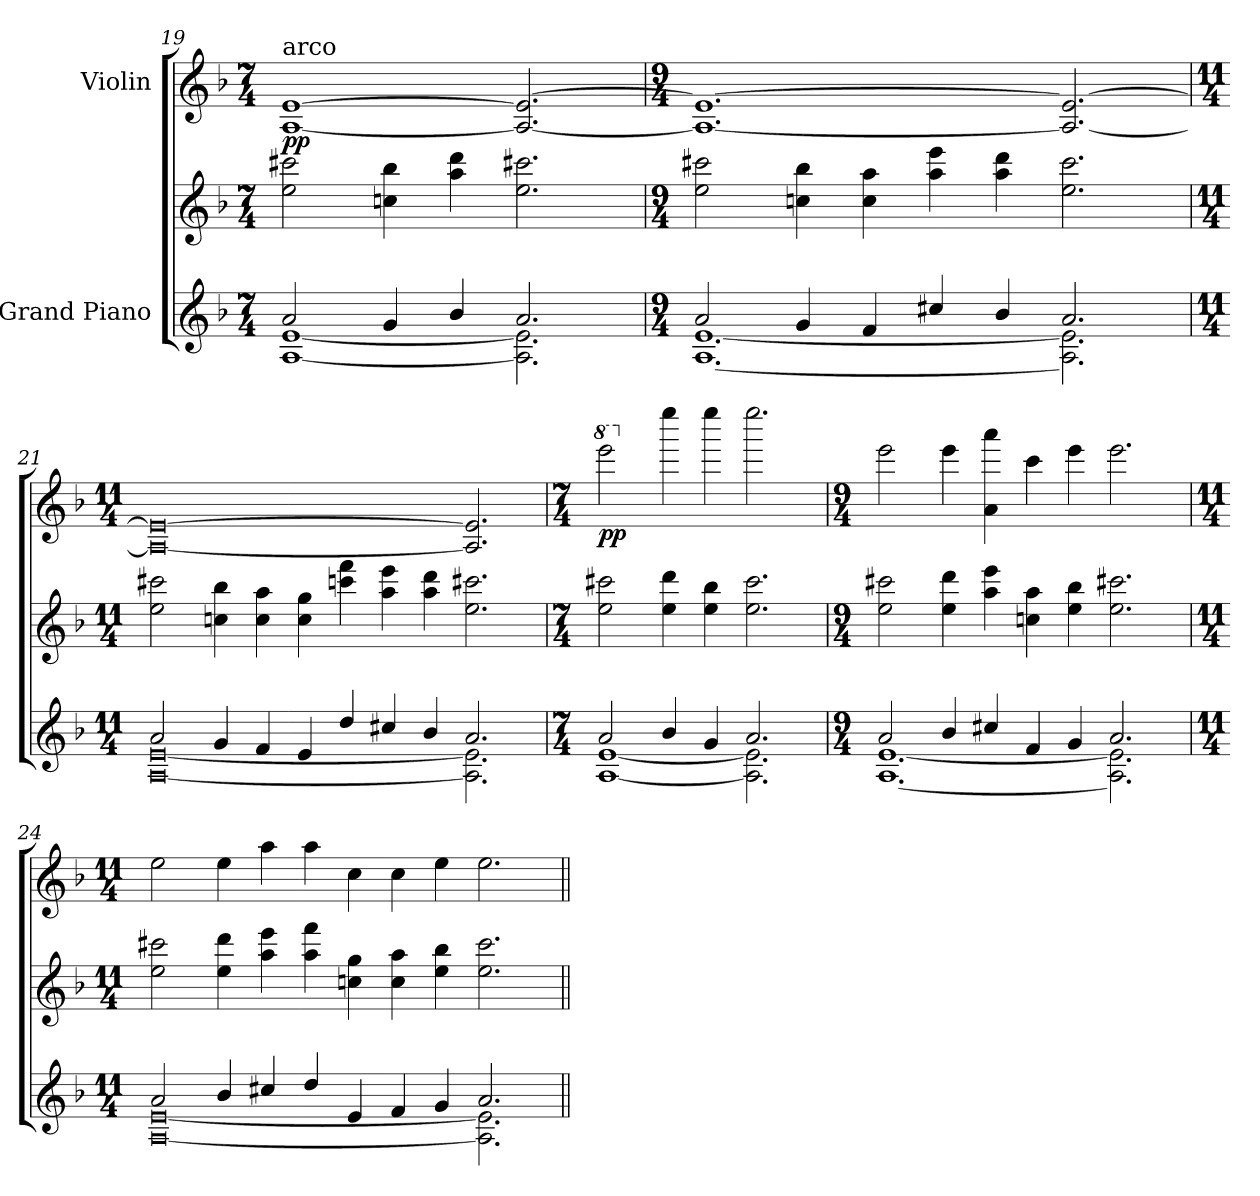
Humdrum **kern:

**kern	**kern	**kern	**dynam
*part2	*part2	*part1	*part1
*staff3	*staff2	*staff1	*staff1
*I"Grand Piano	*	*I"Violin	*
*clefG2	*clefG2	*clefG2	*
*k[b-]	*k[b-]	*k[b-]	*
*F:	*F:	*F:	*
*M7/4	*M7/4	*M7/4	*
=19	=19	=19	=19
*^	*	*	*
!	!	!	!LO:TX:a:color=#000000:t=arco	!
!	!	!	!	!LO:DY:b
2a/	[<1e [<1A	2ccc#X\ 2ee\	[>1e [<1A	pp
4g/	.	4bb-\ 4ccn\	.	.
4b-/	.	4ddd\ 4aa\	.	.
2.a/	2.e\] 2.A\]	2.ccc#X\ 2.ee\	2.e/_> 2.A/_<	.
!!LO:LB:g=z
=20	=20	=20	=20	=20
*M9/4	*	*M9/4	*M9/4	*
2a/	[<1.e [<1.A	2ccc#X\ 2ee\	1.e_> 1.A_<	.
4g/	.	4bb-\ 4ccn\	.	.
4f/	.	4aa\ 4cc\	.	.
4cc#X/	.	4eee\ 4aa\	.	.
4b-/	.	4ddd\ 4aa\	.	.
2.a/	2.e\] 2.A\]	2.ccc#\ 2.ee\	2.e/_> 2.A/_<	.
=21	=21	=21	=21	=21
*M11/4	*	*M11/4	*M11/4	*
2a/	[<0e [<0A	2ccc#X\ 2ee\	0e_> 0A_<	.
4g/	.	4bb-\ 4ccn\	.	.
4f/	.	4aa\ 4cc\	.	.
4e/	.	4gg\ 4cc\	.	.
4dd/	.	4fff\ 4cccn\	.	.
4cc#X/	.	4eee\ 4aa\	.	.
4b-/	.	4ddd\ 4aa\	.	.
2.a/	2.e\] 2.A\]	2.ccc#X\ 2.ee\	2.e/] 2.A/]	.
!!LO:PB:g=z
=22	=22	=22	=22	=22
*M7/4	*	*M7/4	*M7/4	*
*	*	*	*8va	*
!	!	!	!	!LO:DY:b
2a/	[<1e [<1A	2ccc#X\ 2ee\	2eeee\	pp
*	*	*	*X8va	*
4b-/	.	4ddd\ 4ee\	4eeee\	.
4g/	.	4bb-\ 4ee\	4eeee\	.
2.a/	2.e\] 2.A\]	2.ccc#\ 2.ee\	2.eeee\	.
=23	=23	=23	=23	=23
*M9/4	*	*M9/4	*M9/4	*
2a/	[<1.e [<1.A	2ccc#X\ 2ee\	2eee\	.
4b-/	.	4ddd\ 4ee\	4eee\	.
4cc#X/	.	4eee\ 4aa\	4aaa\ 4a\	.
4f/	.	4aa\ 4ccn\	4ccc\	.
4g/	.	4bb-\ 4ee\	4eee\	.
2.a/	2.e\] 2.A\]	2.ccc#X\ 2.ee\	2.eee\	.
!!LO:LB:g=z
=24	=24	=24	=24	=24
*M11/4	*	*M11/4	*M11/4	*
2a/	[<0e [<0A	2ccc#X\ 2ee\	2ee\	.
4b-/	.	4ddd\ 4ee\	4ee\	.
4cc#X/	.	4eee\ 4aa\	4aa\	.
4dd/	.	4fff\ 4aa\	4aa\	.
4e/	.	4gg\ 4ccn\	4cc\	.
4f/	.	4aa\ 4cc\	4cc\	.
4g/	.	4bb-\ 4ee\	4ee\	.
2.a/	2.e\] 2.A\]	2.ccc#\ 2.ee\	2.ee\	.
*v	*v	*	*	*
=||	=||	=||	=||
*-	*-	*-	*-
